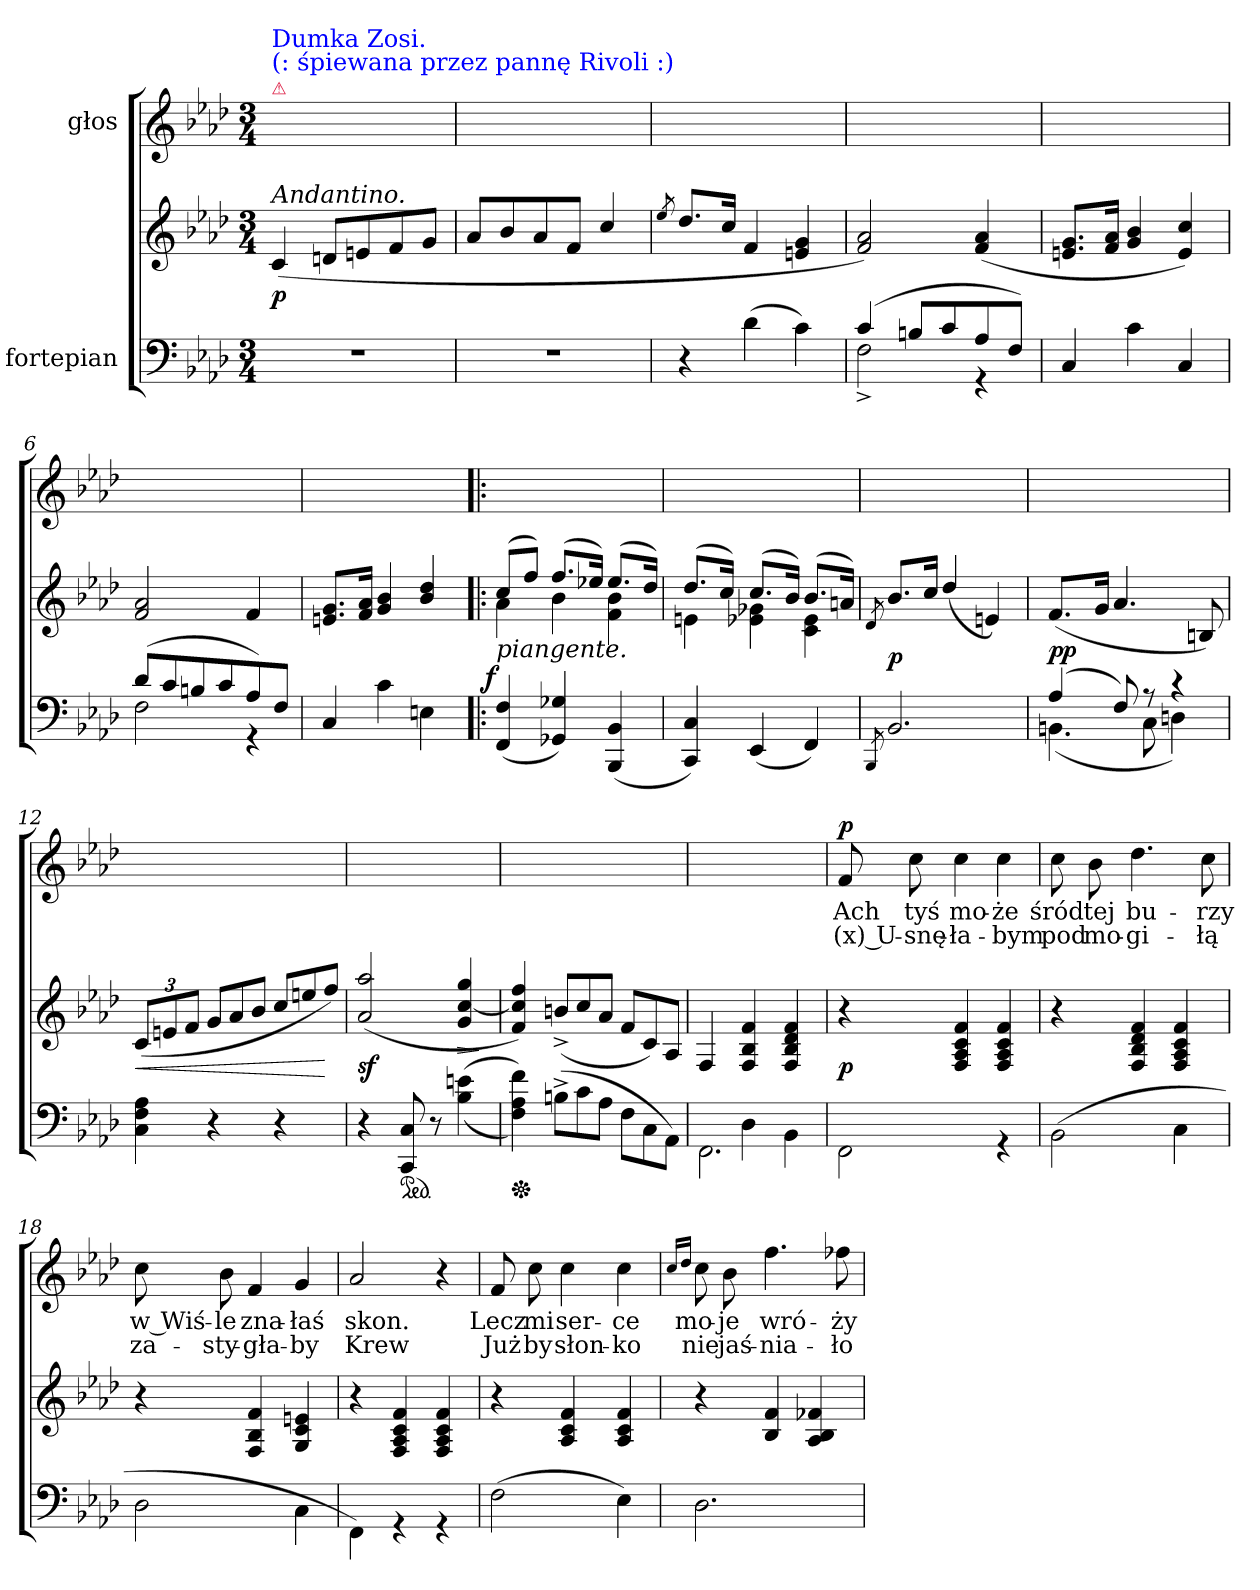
**kern	**kern	**dynam	**kern	**text	**text	**dynam
*part2	*part2	*part2	*part1	*part1	*part1	*part1
*staff3	*staff2	*staff2/3	*staff1	*staff1	*staff1	*staff1
*I"fortepian	*	*	*I"głos	*	*	*
*clefF4	*clefG2	*	*clefG2	*	*	*
*k[b-e-a-d-]	*k[b-e-a-d-]	*	*k[b-e-a-d-]	*	*	*
*M3/4	*M3/4	*	*M3/4	*	*	*
=1	=1	=1	=1	=1	=1	=1
!	!	!	!LO:TX:a:color=crimson:t=⚠	!	!	!
!	!	!	!LO:TX:a:color=blue:t=Dumka Zosi.\n(&colon; śpiewana przez pannę Rivoli &colon;)	!	!	!
!	!LO:TX:a:i:t=Andantino.	!	!	!	!	!
2.r	(>4c/	p	2.ryy	.	.	.
.	8dn/L	.	.	.	.	.
.	8en/	.	.	.	.	.
.	8f/	.	.	.	.	.
.	8g/J	.	.	.	.	.
=2	=2	=2	=2	=2	=2	=2
2.r	8a-/L	.	2.ryy	.	.	.
.	8b-/	.	.	.	.	.
.	8a-/	.	.	.	.	.
.	8f/J	.	.	.	.	.
.	4cc/	.	.	.	.	.
=3	=3	=3	=3	=3	=3	=3
.	8qee-/	.	.	.	.	.
4r	8.dd-/L	.	2.ryy	.	.	.
.	16cc/Jk	.	.	.	.	.
(4d-\	4f/	.	.	.	.	.
4c\)	4en/ 4g/	.	.	.	.	.
=4	=4	=4	=4	=4	=4	=4
*^	*	*	*	*	*	*
(<4c/	2F^>\	2f/ 2a-/)	.	2.ryy	.	.	.
8Bn/L	.	.	.	.	.	.	.
8c/	.	.	.	.	.	.	.
8A-/	4r	(>4f/ 4a-/	.	.	.	.	.
8F/J)	.	.	.	.	.	.	.
*v	*v	*	*	*	*	*	*
=5	=5	=5	=5	=5	=5	=5
4C/	8.en/ 8.g/L	.	2.ryy	.	.	.
.	16f/ 16a-/Jk	.	.	.	.	.
4c\	4g/ 4b-/	.	.	.	.	.
4C/	4e/ 4cc/)	.	.	.	.	.
=6	=6	=6	=6	=6	=6	=6
*^	*	*	*	*	*	*
(<8d-/L	2F\	2f/ 2a-/	.	2.ryy	.	.	.
8c/	.	.	.	.	.	.	.
8Bn/	.	.	.	.	.	.	.
8c/	.	.	.	.	.	.	.
8A-/)	4r	4f/	.	.	.	.	.
8F/J	.	.	.	.	.	.	.
*v	*v	*	*	*	*	*	*
=7	=7	=7	=7	=7	=7	=7
4C/	8.en/ 8.g/L	.	2.ryy	.	.	.
.	16f/ 16a-/Jk	.	.	.	.	.
4c\	4g/ 4b-/	.	.	.	.	.
4En\	4b-/ 4dd-/	.	.	.	.	.
=8!|:	=8!|:	=8!|:	=8!|:	=8!|:	=8!|:	=8!|:
*	*^	*	*	*	*	*
!	!LO:TX:b:i:t=piangente.	!	!	!	!	!	!
!	!	!	!LO:DY:rj	!	!	!	!
(4FF/ 4F/	(8cc/L	4a-\	f	2.ryy	.	.	.
.	8ff/J)	.	.	.	.	.	.
4GG-X/ 4G-X/)	(8.ff/L	4b-\	.	.	.	.	.
.	16ee-X/Jk)	.	.	.	.	.	.
(4BBB-/ 4BB-/	(8.ee-/L	4f\ 4b-\	.	.	.	.	.
.	16dd-/Jk)	.	.	.	.	.	.
=9	=9	=9	=9	=9	=9	=9	=9
4CC/ 4C/)	(8.dd-/L	4en\	.	2.ryy	.	.	.
.	16cc/Jk)	.	.	.	.	.	.
(4EE-/	(8.cc/L	4e-X\ 4g-X\	.	.	.	.	.
.	16b-/Jk)	.	.	.	.	.	.
4FF/)	(8.b-/L	4c\ 4e-\	.	.	.	.	.
.	16an/Jk)	.	.	.	.	.	.
*	*v	*v	*	*	*	*	*
=10	=10	=10	=10	=10	=10	=10
8qBBB-/	8qd-/	.	.	.	.	.
2.BB-/	8.b-/L	p	2.ryy	.	.	.
.	16cc/Jk	.	.	.	.	.
.	(4dd-/	.	.	.	.	.
.	4en/)	.	.	.	.	.
=11	=11	=11	=11	=11	=11	=11
*^	*	*	*	*	*	*
(4A-/	(4.BBn\	(>8.f/L	pp	8ryy	.	.	.
.	.	.	.	8ryy	.	.	.
.	.	16g/Jk	.	.	.	.	.
8F/)	.	4.a-/	.	2ryy	.	.	.
8r	8C\	.	.	.	.	.	.
4r	4Dn\)	.	.	.	.	.	.
.	.	8Bn/)	.	.	.	.	.
*v	*v	*	*	*	*	*	*
=12	=12	=12	=12	=12	=12	=12
4C\ 4F\ 4A-\	(>12c/L	<	2.ryy	.	.	.
.	12en/	.	.	.	.	.
.	12f/J	.	.	.	.	.
*	*Xtuplet	*	*	*	*	*
4r	12g/L	.	.	.	.	.
.	12a-/	.	.	.	.	.
.	12b-/J	.	.	.	.	.
4r	12cc/L	.	.	.	.	.
.	12een/	.	.	.	.	.
.	12ff/J)	[	.	.	.	.
=13	=13	=13	=13	=13	=13	=13
4r	(>2a-/ 2aa-/	sf	2.ryy	.	.	.
*ped	*	*	*	*	*	*
8CC/ 8C/	.	.	.	.	.	.
8r	.	.	.	.	.	.
(<(>4B-\ 4en\	4g/ [4cc/ 4gg/	>	.	.	.	.
.	.	]	.	.	.	.
=14	=14	=14	=14	=14	=14	=14
*Xped	*	*	*	*	*	*
4F\ 4A-\ 4f\))	4f/ 4cc]/ 4ff/)	.	2.ryy	.	.	.
*Xtuplet	*	*	*	*	*	*
(12Bn^<\L	(12bn^/L	.	.	.	.	.
12c\	12cc/	.	.	.	.	.
12A-\J	12a-/J	.	.	.	.	.
12F\L	12f/L	.	.	.	.	.
12C\	12c/)	.	.	.	.	.
12AA-\J)	12A-/J	.	.	.	.	.
=15	=15	=15	=15	=15	=15	=15
*^	*	*	*	*	*	*
4ryy	2.FF\	4F/	.	2.ryy	.	.	.
4D-\	.	4F/ 4B-/ 4f/	.	.	.	.	.
4BB-\	.	4F/ 4B-/ 4d-/ 4f/	.	.	.	.	.
*v	*v	*	*	*	*	*	*
=16	=16	=16	=16	=16	=16	=16
!	!	!	!	!LO:LY:color=purple	!	!LO:DY:a
2FF\	4r	p	8f/	Ach	(x) U-	p
!	!	!	!	!LO:LY:color=purple	!	!
.	.	.	8cc\	tyś	-snę-	.
!	!	!	!	!LO:LY:color=purple	!	!
.	4F/ 4A-/ 4c/ 4f/	.	4cc\	mo-	-ła-	.
!	!	!	!	!LO:LY:color=purple	!	!
4rGG	4F/ 4A-/ 4c/ 4f/	.	4cc\	-że	-bym	.
=17	=17	=17	=17	=17	=17	=17
!	!	!	!	!LO:LY:color=purple	!	!
(<2BB-\	4r	.	8cc\	śród	pod	.
!	!	!	!	!LO:LY:color=purple	!	!
.	.	.	8b-\	tej	mo-	.
!	!	!	!	!LO:LY:color=purple	!	!
.	4F/ 4B-/ 4d-/ 4f/	.	4.dd-\	bu-	-gi-	.
4C\	4F/ 4A-/ 4c/ 4f/	.	.	.	.	.
!	!	!	!	!LO:LY:color=purple	!	!
.	.	.	8cc\	-rzy	-łą	.
=18	=18	=18	=18	=18	=18	=18
!	!	!	!	!LO:LY:color=purple	!	!
2D-\	4r	.	8cc\	w Wiś-	za-	.
!	!	!	!	!LO:LY:color=purple	!	!
.	.	.	8b-\	-le	-sty-	.
!	!	!	!	!LO:LY:color=purple	!	!
.	4F/ 4B-/ 4f/	.	4f/	zna-	-gła-	.
!	!	!	!	!LO:LY:color=purple	!	!
4C\	4G/ 4c/ 4en/	.	4g/	-łaś	-by	.
=19	=19	=19	=19	=19	=19	=19
!	!	!	!	!LO:LY:color=purple	!	!
4FF\)	4r	.	2a-/	skon.	Krew	.
4rGG	4F/ 4A-/ 4c/ 4f/	.	.	.	.	.
4rGG	4F/ 4A-/ 4c/ 4f/	.	4r	.	.	.
=20	=20	=20	=20	=20	=20	=20
!	!	!	!	!LO:LY:color=purple	!	!LO:DY:a
(<2F\	4r	piu f.	8f/	Lecz	Już	piu f.
!	!	!	!	!LO:LY:color=purple	!	!
.	.	.	8cc\	mi	by	.
!	!	!	!	!LO:LY:color=purple	!	!
.	4A-/ 4c/ 4f/	.	4cc\	ser-	słon-	.
!	!	!	!	!LO:LY:color=purple	!	!
4E-\)	4A-/ 4c/ 4f/	.	4cc\	-ce	-ko	.
=21	=21	=21	=21	=21	=21	=21
.	.	.	16qqcc/LL	.	.	.
.	.	.	16qqdd-/JJ	.	.	.
!	!	!	!	!LO:LY:color=purple	!	!
2.D-\	4r	.	8cc\	mo-	nie	.
!	!	!	!	!LO:LY:color=purple	!	!
.	.	.	8b-\	-je	jaś-	.
!	!	!	!	!LO:LY:color=purple	!	!
.	4B-/ 4f/	.	4.ff\	wró-	-nia-	.
.	4A-/ 4B-/ 4f-X/	.	.	.	.	.
!	!	!	!	!LO:LY:color=purple	!	!
.	.	.	8ff-X\	-ży	-ło	.
=	=	=	=	=	=	=
*-	*-	*-	*-	*-	*-	*-
